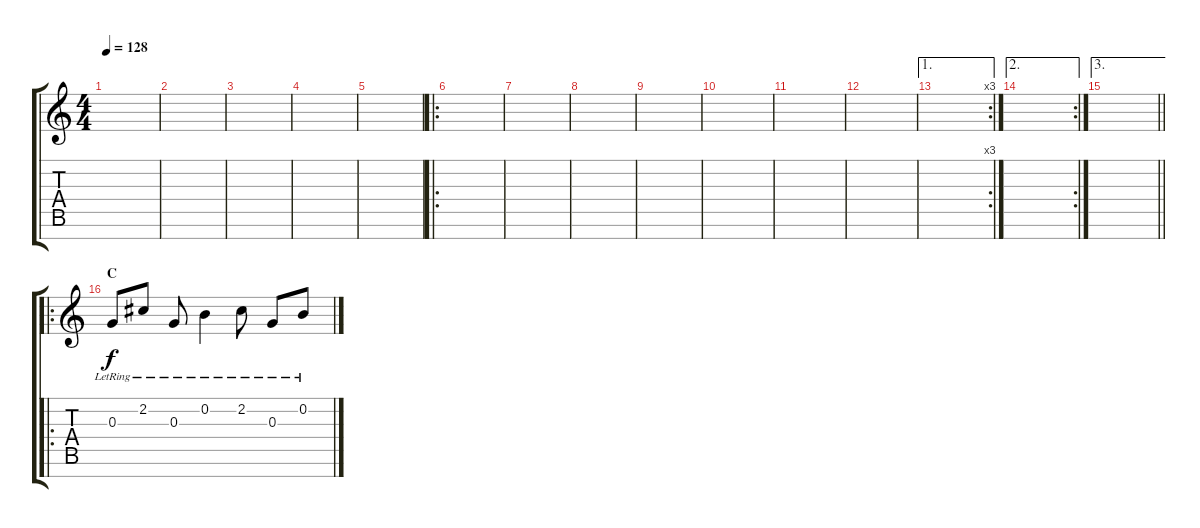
\track "" {instrument overdrivenguitar}
\staff {score tabs}
\tuning (E4 B3 G3 D3 A2 E2 B1) {hide}
\ts (4 4)
\tempo 128
\clef g2
\ks c
|
|
|
|
|
\ro
|
|
|
|
|
|
|
\ae 1
\rc 3
|
\ae 2
\rc 2
|
\ae 3
\barLineRight lightlight
|
\ro
\section ("" "C")
0.3{lr}.8{volume 11 instrument electricguitarclean} 2.2{lr}.8 0.3{lr}.8 0.2{lr}.4 2.2{lr}.8 0.3{lr}.8 0.2{lr}.8
